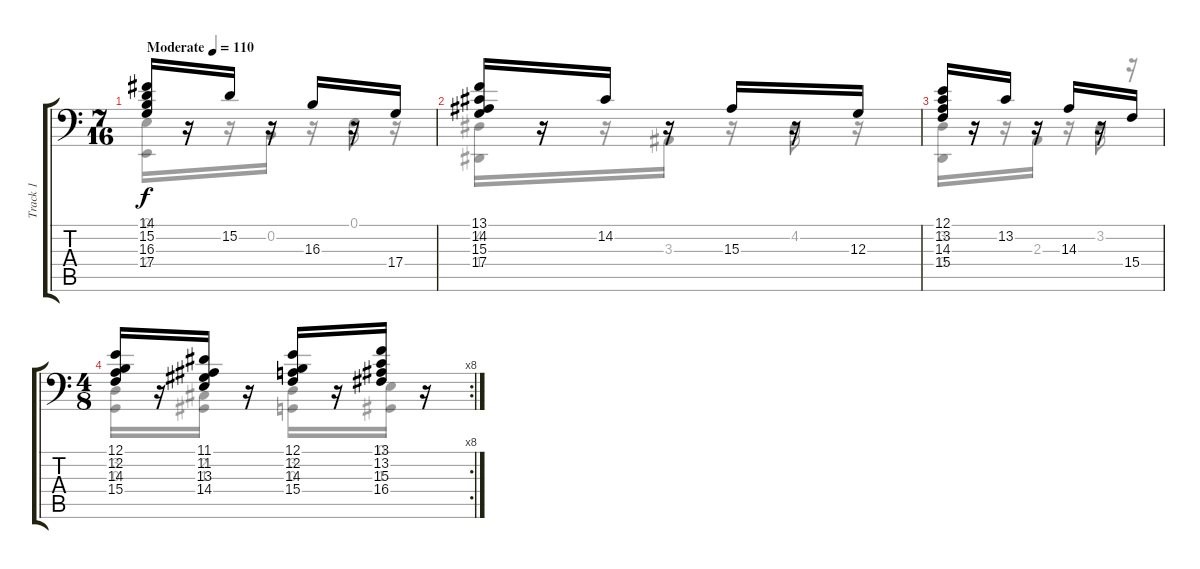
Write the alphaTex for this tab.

\track ("Track 1" "Track 1") {instrument acousticgrandpiano}
\staff {score tabs}
\tuning (E3 B2 G2 D2 A1 E1) {hide}
\voice
\ts (7 16)
\tempo (110 "Moderate")
\clef f4
\ks c
(14.1 15.2 16.3 17.4).16{dy f instrument acousticgrandpiano} r.16 15.2.16 r.16 16.3.16 r.16 17.4.16 |
(13.1 14.2 15.3 17.4).16 r.16 14.2.16 r.16 15.3.16 r.16 12.3.16 |
(12.1 13.2 14.3 15.4).16 r.16 13.2.16 r.16 14.3.16 r.16 15.4.16 |
\rc 8
\ts (4 8)
(12.1 12.2 14.3 15.4).16 r.16 (11.1 11.2 13.3 14.4).16 r.16 (12.1 12.2 14.3 15.4).16 r.16 (13.1 13.2 15.3 16.4).16 r.16 |
\voice
\clef f4
\ottava regular
\simile none
\ks c
(0.1 2.4).16{dy f} r.16 r.16 0.2.16 r.16 0.1.16 r.16 |
(4.2 1.4).16 r.16 r.16 3.3.16 r.16 4.2.16 r.16 |
(3.2 0.4).16 r.16 r.16 2.3.16 r.16 3.2.16 r.16 |
(3.2 0.3).16 r.16 (2.2 1.3).16 r.16 (3.2 0.3).16 r.16 (0.1 1.3).16 r.16 |
